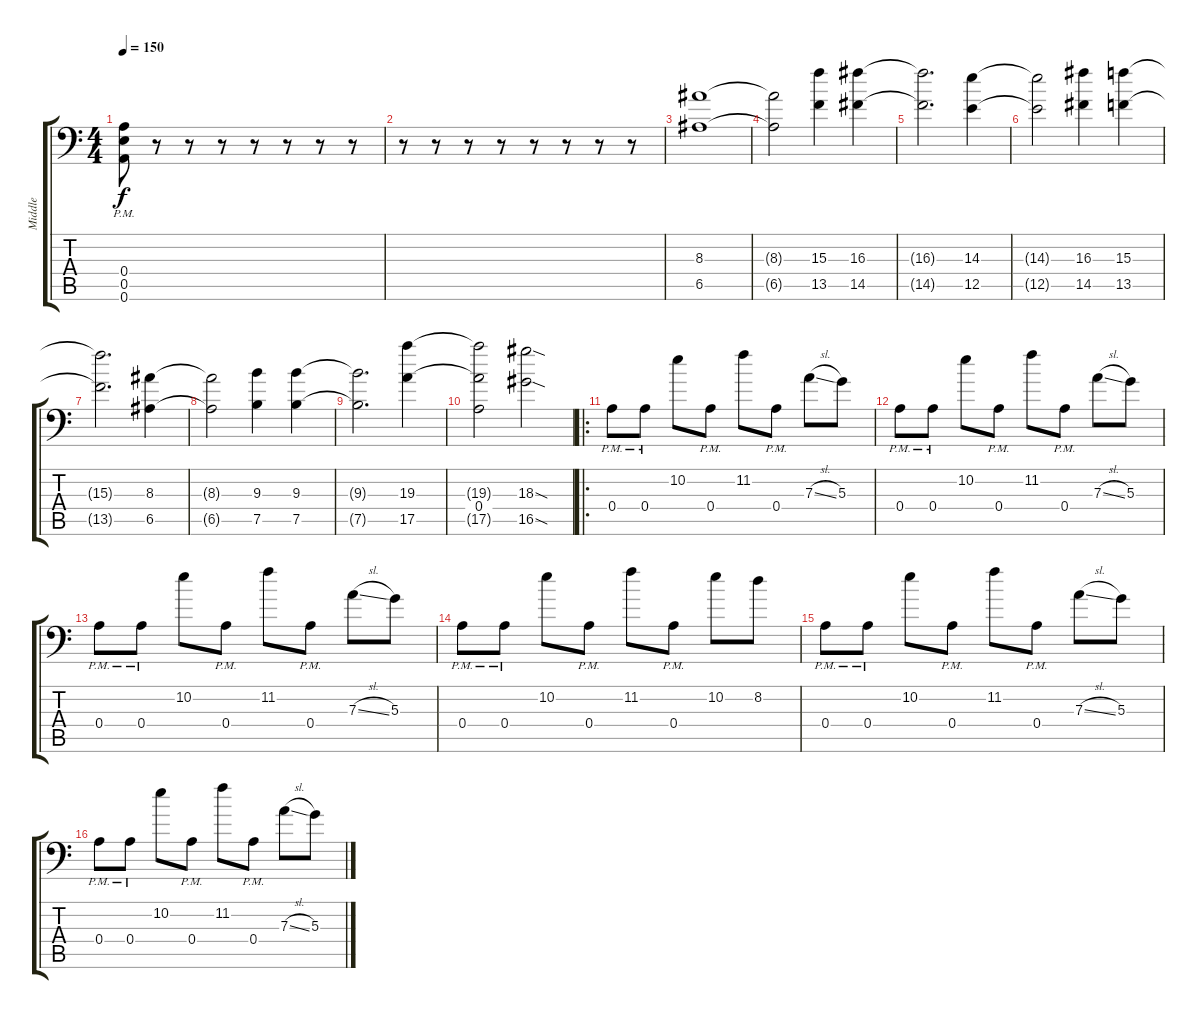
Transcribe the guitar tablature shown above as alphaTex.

\track ("Middle" "Middle") {instrument distortionguitar}
\staff {score tabs}
\tuning (B3 Gb3 D3 A2 E2 A1) {hide}
\ts (4 4)
\tempo 150
\clef f4
\ks c
(0.4{pm} 0.5{pm} 0.6{pm}).8{dy f} r.8 r.8 r.8 r.8 r.8 r.8 r.8 |
r.8 r.8 r.8 r.8 r.8 r.8 r.8 r.8 |
(8.3 6.5).1 |
(8.3{t} 6.5{t}).2 (15.3 13.5).4 (16.3 14.5).4 |
(16.3{t} 14.5{t}).2{d} (14.3 12.5).4 |
(14.3{t} 12.5{t}).2 (16.3 14.5).4 (15.3 13.5).4 |
(15.3{t} 13.5{t}).2{d} (8.3 6.5).4 |
(8.3{t} 6.5{t}).2 (9.3 7.5).4 (9.3 7.5).4 |
(9.3{t} 7.5{t}).2{d} (19.3 17.5).4 |
(19.3{t} 0.4 17.5{t}).2 (18.3{sod} 16.5{sod}).2 |
\ro
0.4{pm}.8 0.4{pm}.8 10.2.8 0.4{pm}.8 11.2.8 0.4{pm}.8 7.3{sl}.8 5.3.8 |
0.4{pm}.8 0.4{pm}.8 10.2.8 0.4{pm}.8 11.2.8 0.4{pm}.8 7.3{sl}.8 5.3.8 |
0.4{pm}.8 0.4{pm}.8 10.2.8 0.4{pm}.8 11.2.8 0.4{pm}.8 7.3{sl}.8 5.3.8 |
0.4{pm}.8 0.4{pm}.8 10.2.8 0.4{pm}.8 11.2.8 0.4{pm}.8 10.2.8 8.2.8 |
0.4{pm}.8 0.4{pm}.8 10.2.8 0.4{pm}.8 11.2.8 0.4{pm}.8 7.3{sl}.8 5.3.8 |
0.4{pm}.8 0.4{pm}.8 10.2.8 0.4{pm}.8 11.2.8 0.4{pm}.8 7.3{sl}.8 5.3.8
